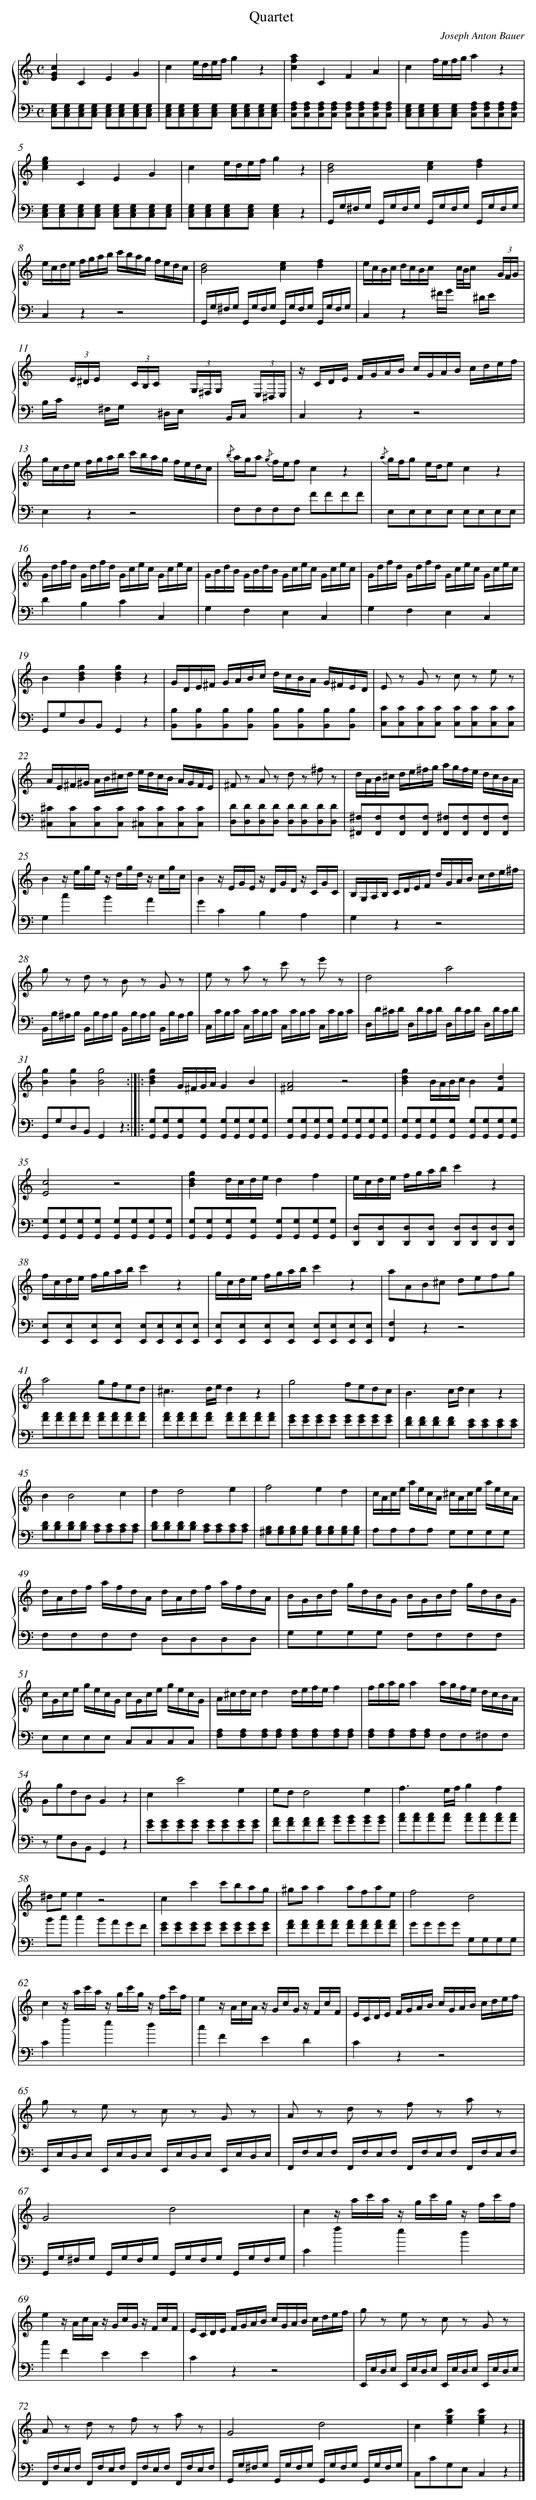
X:1
T: Quartet
C: Joseph Anton Bauer
L: 1/8
M: C
%%staves {1 2}
V: 1 clef=treble
V: 2 clef=bass
K: C
[V:1] [E2G2c2]C2E2G2 |
[V:2] [C,E,G,][C,E,G,][C,E,G,][C,E,G,] [C,E,G,][C,E,G,][C,E,G,][C,E,G,] |
[V:1] c2e/d/e/f/g2z2 |
[V:2] [C,E,G,][C,E,G,][C,E,G,][C,E,G,] [C,E,G,][C,E,G,][C,E,G,][C,E,G,] |
[V:1] [c2f2a2]C2F2A2 |
[V:2] [C,F,A,][C,F,A,][C,F,A,][C,F,A,] [C,F,A,][C,F,A,][C,F,A,][C,F,A,] |
[V:1] c2f/e/f/g/a2z2 |
[V:2] [C,E,G,][C,E,G,][C,E,G,][C,E,G,] [C,F,A,][C,F,A,][C,F,A,][C,F,A,] |
[V:1] [c2e2g2]C2E2G2 |
[V:2] [C,E,G,][C,E,G,][C,E,G,][C,E,G,] [C,E,G,][C,E,G,][C,E,G,][C,E,G,] |
[V:1] c2e/d/e/f/g2z2 |
[V:2] [C,E,G,][C,E,G,][C,E,G,][C,E,G,][C,2E,2G,2]z2 |
[V:1] [B4d4][c2e2][d2f2] |
[V:2] G,,/G,/^F,/G,/ G,,/G,/F,/G,/ G,,/G,/F,/G,/ G,,/G,/F,/G,/ |
[V:1] e/c/d/e/ f/g/a/b/ c'/b/a/g/ f/e/d/c/ |
[V:2] C,2z2z4 |
[V:1] [B4d4][c2e2][d2f2] |
[V:2] G,,/G,/^F,/G,/ G,,/G,/F,/G,/ G,,/G,/F,/G,/ G,,/G,/F,/G,/ |
[V:1] e/c/B/c/ d/c/B/c/ x c//B//c/ x (3G/F/G/ |
[V:2] C,2z2^F/G/ x ^D/E/ x |
[V:1] x (3E/^D/E/ x (3C/B,/C/ x (3G,/^F,/G,/ x (3E,/^D,/E,/ |
[V:2] B,/C/ x ^F,/G,/ x ^D,/E,/ x B,,/C,/ x |
[V:1] z/ C/D/E/ F/G/A/B/ c/G/A/B/ c/d/e/f/ |
[V:2] C,2z2z4 |
[V:1] g/c/d/e/ f/g/a/b/ c'/b/a/g/ f/e/d/c/ |
[V:2] E,2z2z4 |
[V:1] {/b} a/g/a {/g} f/e/fc2z2 |
[V:2] F,F,F,F, FFFF |
[V:1] {/a} g/f/g e/d/ec2z2 |
[V:2] E,E,E,E, E,E,E,E, |
[V:1] G/d/f/d/ G/d/f/d/ G/c/e/c/ G/c/e/c/ |
[V:2] D2B,2C2C,2 |
[V:1] G/B/d/B/ G/B/d/B/ G/c/e/c/ G/c/e/c/ |
[V:2] G,2F,2E,2C,2 |
[V:1] G/d/f/d/ G/d/f/d/ G/c/e/c/ G/c/e/c/ |
[V:2] G,2F,2E,2C,2 |
[V:1] B2[B2d2g2][B2d2g2]z2 |
[V:2] G,,G,D,B,,G,,2z2 |
[V:1] G/D/E/^F/ G/A/B/c/ d/c/B/A/ G/^F/E/D/ |
[V:2] [B,,B,][B,,B,][B,,B,][B,,B,] [B,,B,][B,,B,][B,,B,][B,,B,] |
[V:1] E z G z c z e z |
[V:2] [C,C][C,C][C,C][C,C] [C,C][C,C][C,C][C,C] |
[V:1] A/E/^F/^G/ A/B/^c/d/ e/d/c/B/ A/G/F/E/ |
[V:2] [^C,^C][C,C][C,C][C,C] [^C,C][C,C][C,C][C,C] |
[V:1] ^F z A z d z ^f z |
[V:2] [D,D][D,D][D,D][D,D] [D,D][D,D][D,D][D,D] |
[V:1] d/A/B/^c/ d/e/^f/g/ a/g/f/e/ d/c/B/A/ |
[V:2] [^F,,^F,][F,,F,][F,,F,][F,,F,] [F,,^F,][F,,F,][F,,F,][F,,F,] |
[V:1] B2z/ e/g/e/ z/ d/g/d/ z/ c/g/c/ |
[V:2] G,2c2B2A2 |
[V:1] B2z/ E/G/E/ z/ D/G/D/ z/ C/G/C/ |
[V:2] G2C2B,2A,2 |
[V:1] B,/G,/A,/B,/ C/D/E/F/ d/G/A/B/ c/d/e/^f/ |
[V:2] G,2z2z4 |
[V:1] g z d z B z G z |
[V:2] B,,/B,/^A,/B,/ B,,/B,/A,/B,/ B,,/B,/A,/B,/ B,,/B,/A,/B,/ |
[V:1] e z a z c' z e' z |
[V:2] C,/C/B,/C/ C,/C/B,/C/ C,/C/B,/C/ C,/C/B,/C/ |
[V:1] d4a4 |
[V:2] D,/D/^C/D/ D,/D/C/D/ D,/D/C/D/ D,/D/C/D/ |
[V:1] [B2g2][B2g2][B4g4] :|]|:
[V:2] G,,G,D,B,,G,,2z2 :|]|:
[V:1] [B2d2g2]G/^F/G/A/G2B2 |
[V:2] [G,,G,][G,,G,][G,,G,][G,,G,] [G,,G,][G,,G,][G,,G,][G,,G,] |
[V:1] [^F4A4]z4 |
[V:2] [G,,G,][G,,G,][G,,G,][G,,G,] [G,,G,][G,,G,][G,,G,][G,,G,] |
[V:1] [B2d2g2]B/A/B/c/B2[F2d2] |
[V:2] [G,,G,][G,,G,][G,,G,][G,,G,] [G,,G,][G,,G,][G,,G,][G,,G,] |
[V:1] [E4c4]z4 |
[V:2] [G,,G,][G,,G,][G,,G,][G,,G,] [G,,G,][G,,G,][G,,G,][G,,G,] |
[V:1] [B2d2g2]d/c/d/e/d2f2 |
[V:2] [G,,G,][G,,G,][G,,G,][G,,G,] [G,,G,][G,,G,][G,,G,][G,,G,] |
[V:1] e/c/d/e/ f/g/a/b/c'2z2 |
[V:2] [D,,D,][D,,D,][D,,D,][D,,D,] [D,,D,][D,,D,][D,,D,][D,,D,] |
[V:1] f/c/d/e/ f/g/a/b/c'2z2 |
[V:2] [E,,E,][E,,E,][E,,E,][E,,E,] [E,,E,][E,,E,][E,,E,][E,,E,] |
[V:1] g/c/d/e/ f/g/a/b/c'2z2 |
[V:2] [E,,E,][E,,E,][E,,E,][E,,E,] [E,,E,][E,,E,][E,,E,][E,,E,] |
[V:1] aAB^c defg |
[V:2] [F,,2F,2]z2z4 |
[V:1] a4gfed |
[V:2] [FA][FA][FA][FA] [FA][FA][FA][FA] |
[V:1] ^c3d/e/d2z2 |
[V:2] [FA][FA][FA][FA] [FA][FA][FA][FA] |
[V:1] g4fedc |
[V:2] [EG][EG][EG][EG] [EG][EG][EG][EG] |
[V:1] B3c/d/c2z2 |
[V:2] [DF][DF][DF][DF] [CE][CE][CE][CE] |
[V:1] B2B4c2 |
[V:2] [B,D][B,D][B,D][B,D] [A,C][A,C][A,C][A,C] |
[V:1] d2d4e2 |
[V:2] [B,D][B,D][B,D][B,D] [A,C][A,C][A,C][A,C] |
[V:1] f4e2d2 |
[V:2] [^G,B,][G,B,][G,B,][G,B,] [G,B,][G,B,][G,B,][G,B,] |
[V:1] c/A/c/e/ a/e/c/A/ ^c/A/c/e/ a/e/c/A/ |
[V:2] A,A,A,A, G,G,G,G, |
[V:1] d/A/d/f/ a/f/d/A/ d/A/d/f/ a/f/d/A/ |
[V:2] F,F,F,F, D,D,D,D, |
[V:1] B/G/B/d/ g/d/B/G/ B/G/B/d/ g/d/B/G/ |
[V:2] G,G,G,G, F,F,F,F, |
[V:1] c/G/c/e/ g/e/c/G/ c/G/c/e/ g/e/c/G/ |
[V:2] E,E,E,E, C,C,C,C, |
[V:1] A/^c/d/c/d2d/e/f/e/f2 |
[V:2] [F,A,][F,A,][F,A,][F,A,] [F,A,][F,A,][F,A,][F,A,] |
[V:1] f/g/a/g/a2a/g/f/e/ d/c/B/A/ |
[V:2] [F,A,][F,A,][F,A,][F,A,] F,F,^F,F, |
[V:1] GgdBG2z2 |
[V:2] z G,D,B,,G,,2z2 |
[V:1] c2c'4e2 |
[V:2] [EG][EG][EG][EG] [EG][EG][EG][EG] |
[V:1] edd4e2 |
[V:2] [FA][FA][FA][FA] [GB][GB][GB][GB] |
[V:1] f3e/f/g2f2 |
[V:2] [Ac][Ac][Ac][Ac] [Ac][Ac][Ac][Ac] |
[V:1] ^dee2z4 |
[V:2] Bcc2BAGF |
[V:1] c2c'2c'bag |
[V:2] [EG][EG][EG][EG] [EG][EG][EG][EG] |
[V:1] ^gaa2afae |
[V:2] [FA][FA][FA][FA] [FA][FA][FA][FA] |
[V:1] f4d4 |
[V:2] GGGG G,G,G,G, |
[V:1] c2z/ a/c'/a/ z/ g/c'/g/ z/ f/c'/f/ |
[V:2] C2f2e2d2 |
[V:1] e2z/ A/c/A/ z/ G/c/G/ z/ F/c/F/ |
[V:2] c2F2E2D2 |
[V:1] E/C/D/E/ F/G/A/B/ c/G/A/B/ c/d/e/f/ |
[V:2] C2z2z4 |
[V:1] g z e z c z G z |
[V:2] E,,/E,/D,/E,/ E,,/E,/D,/E,/ E,,/E,/D,/E,/ E,,/E,/D,/E,/ |
[V:1] A z d z f z a z |
[V:2] F,,/F,/E,/F,/ F,,/F,/E,/F,/ F,,/F,/E,/F,/ F,,/F,/E,/F,/ |
[V:1] G4d4 |
[V:2] G,,/G,/^F,/G,/ G,,/G,/F,/G,/ G,,/G,/F,/G,/ G,,/G,/F,/G,/ |
[V:1] c2z/ a/c'/a/ z/ g/c'/g/ z/ f/c'/f/ |
[V:2] C2f2e2d2 |
[V:1] e2z/ A/c/A/ z/ G/c/G/ z/ F/c/F/ |
[V:2] c2F2E2E2 |
[V:1] E/C/D/E/ F/G/A/B/ c/G/A/B/ c/d/e/f/ |
[V:2] C2z2z4 |
[V:1] g z e z c z G z |
[V:2] E,,/E,/D,/E,/ E,,/E,/D,/E,/ E,,/E,/D,/E,/ E,,/E,/D,/E,/ |
[V:1] A z d z f z a z |
[V:2] F,,/F,/E,/F,/ F,,/F,/E,/F,/ F,,/F,/E,/F,/ F,,/F,/E,/F,/ |
[V:1] G4d4 |
[V:2] G,,/G,/^F,/G,/ G,,/G,/F,/G,/ G,,/G,/F,/G,/ G,,/G,/F,/G,/ |
[V:1] c2[e2g2c'2][e2g2c'2]z2 |]
[V:2] C,CG,E,C,2z2 |]
